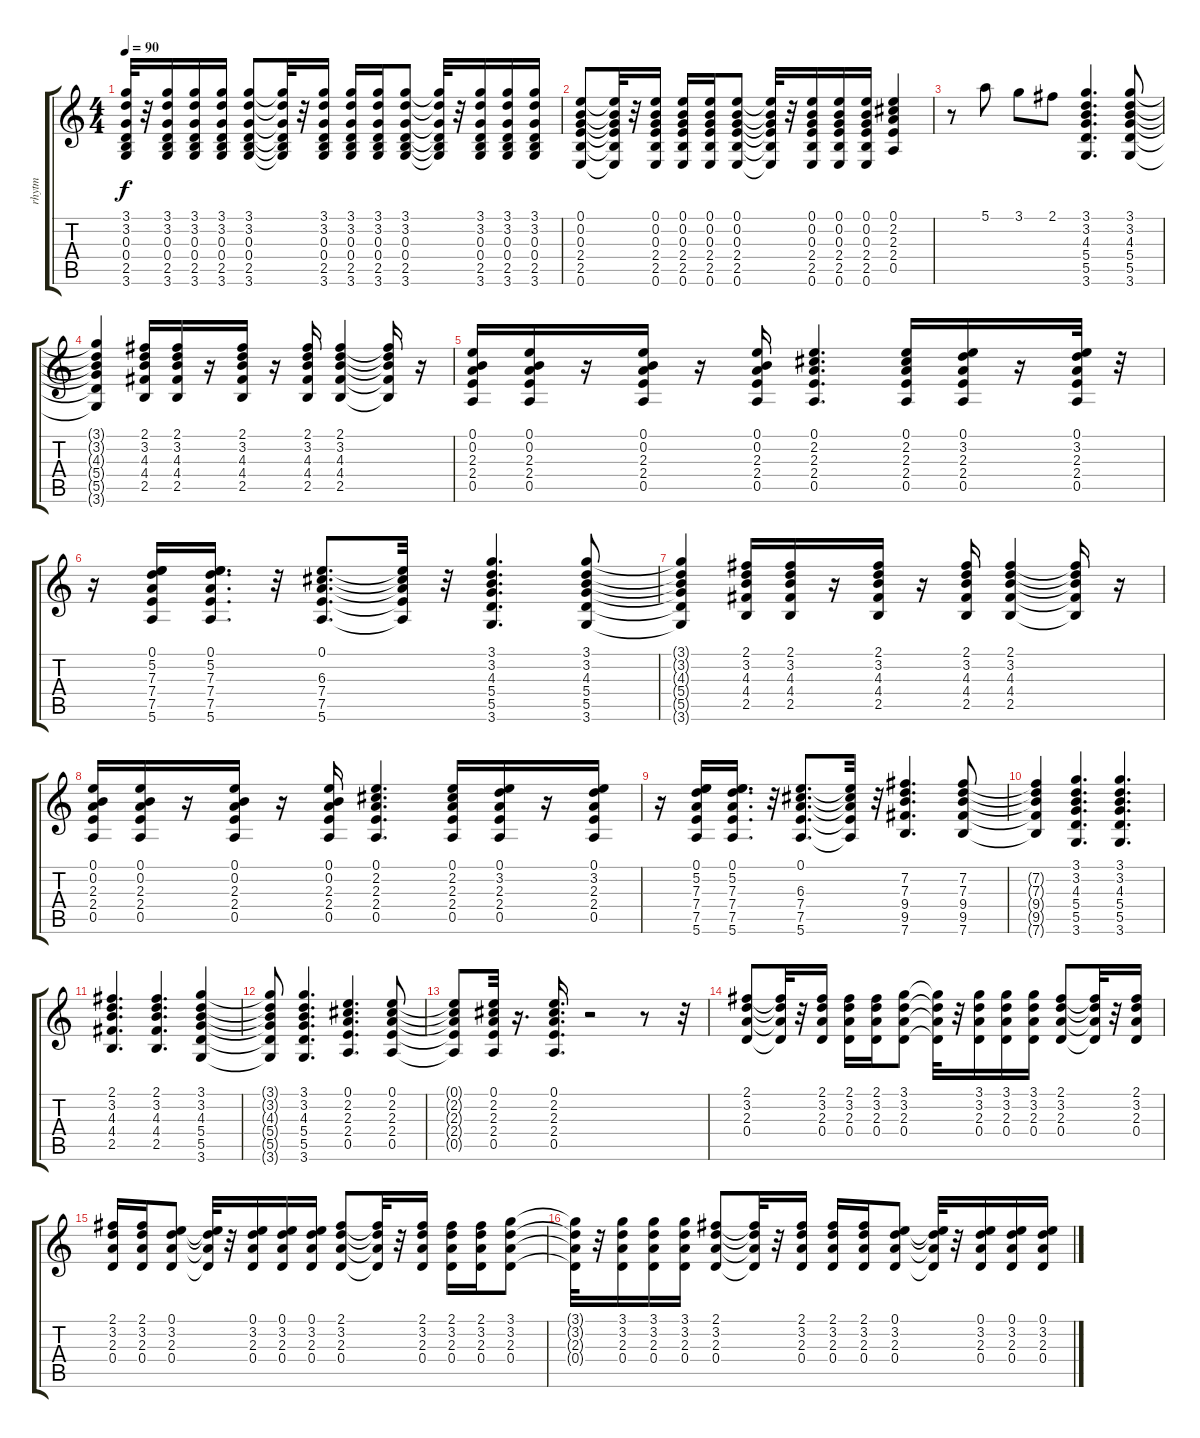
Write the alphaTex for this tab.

\track ("rhytm" "rhytm") {instrument acousticguitarsteel}
\staff {score tabs}
\tuning (E4 B3 G3 D3 A2 E2) {hide}
\ts (4 4)
\tempo 90
\clef g2
\ks c
(3.1{t} 3.2{t} 0.3{t} 0.4{t} 2.5{t} 3.6{t}).32{dy f} r.32 (3.1 3.2 0.3 0.4 2.5 3.6).16 (3.1 3.2 0.3 0.4 2.5 3.6).16 (3.1 3.2 0.3 0.4 2.5 3.6).16 (3.1 3.2 0.3 0.4 2.5 3.6).8 (3.1{t} 3.2{t} 0.3{t} 0.4{t} 2.5{t} 3.6{t}).32 r.32 (3.1 3.2 0.3 0.4 2.5 3.6).16 (3.1 3.2 0.3 0.4 2.5 3.6).16 (3.1 3.2 0.3 0.4 2.5 3.6).16 (3.1 3.2 0.3 0.4 2.5 3.6).8 (3.1{t} 3.2{t} 0.3{t} 0.4{t} 2.5{t} 3.6{t}).32 r.32 (3.1 3.2 0.3 0.4 2.5 3.6).16 (3.1 3.2 0.3 0.4 2.5 3.6).16 (3.1 3.2 0.3 0.4 2.5 3.6).16 |
(0.1 0.2 0.3 2.4 2.5 0.6).8 (0.1{t} 0.2{t} 0.3{t} 2.4{t} 2.5{t} 0.6{t}).32 r.32 (0.1 0.2 0.3 2.4 2.5 0.6).16 (0.1 0.2 0.3 2.4 2.5 0.6).16 (0.1 0.2 0.3 2.4 2.5 0.6).16 (0.1 0.2 0.3 2.4 2.5 0.6).8 (0.1{t} 0.2{t} 0.3{t} 2.4{t} 2.5{t} 0.6{t}).32 r.32 (0.1 0.2 0.3 2.4 2.5 0.6).16 (0.1 0.2 0.3 2.4 2.5 0.6).16 (0.1 0.2 0.3 2.4 2.5 0.6).16 (0.1 2.2 2.3 2.4 0.5).4 |
r.8 5.1.8 3.1.8 2.1.8 (3.1 3.2 4.3 5.4 5.5 3.6).4{d} (3.1 3.2 4.3 5.4 5.5 3.6).8 |
(3.1{t} 3.2{t} 4.3{t} 5.4{t} 5.5{t} 3.6{t}).4 (2.1 3.2 4.3 4.4 2.5).16 (2.1 3.2 4.3 4.4 2.5).16 r.16 (2.1 3.2 4.3 4.4 2.5).16 r.16 (2.1 3.2 4.3 4.4 2.5).16 (2.1 3.2 4.3 4.4 2.5).4 (2.1{t} 3.2{t} 4.3{t} 4.4{t} 2.5{t}).16 r.16 |
(0.1 0.2 2.3 2.4 0.5).16 (0.1 0.2 2.3 2.4 0.5).16 r.16 (0.1 0.2 2.3 2.4 0.5).16 r.16 (0.1 0.2 2.3 2.4 0.5).16 (0.1 2.2 2.3 2.4 0.5).4{d} (0.1 2.2 2.3 2.4 0.5).16 (0.1 3.2 2.3 2.4 0.5).16 r.16 (0.1 3.2 2.3 2.4 0.5).32 r.32 |
r.16 (0.1 5.2 7.3 7.4 7.5 5.6).16 (0.1 5.2 7.3 7.4 7.5 5.6).16{d} r.32 (0.1 6.3 7.4 7.5 5.6).8{d} (0.1{t} 6.3{t} 7.4{t} 7.5{t} 5.6{t}).32 r.32 (3.1 3.2 4.3 5.4 5.5 3.6).4{d} (3.1 3.2 4.3 5.4 5.5 3.6).8 |
(3.1{t} 3.2{t} 4.3{t} 5.4{t} 5.5{t} 3.6{t}).4 (2.1 3.2 4.3 4.4 2.5).16 (2.1 3.2 4.3 4.4 2.5).16 r.16 (2.1 3.2 4.3 4.4 2.5).16 r.16 (2.1 3.2 4.3 4.4 2.5).16 (2.1 3.2 4.3 4.4 2.5).4 (2.1{t} 3.2{t} 4.3{t} 4.4{t} 2.5{t}).16 r.16 |
(0.1 0.2 2.3 2.4 0.5).16 (0.1 0.2 2.3 2.4 0.5).16 r.16 (0.1 0.2 2.3 2.4 0.5).16 r.16 (0.1 0.2 2.3 2.4 0.5).16 (0.1 2.2 2.3 2.4 0.5).4{d} (0.1 2.2 2.3 2.4 0.5).16 (0.1 3.2 2.3 2.4 0.5).16 r.16 (0.1 3.2 2.3 2.4 0.5).16 |
r.16 (0.1 5.2 7.3 7.4 7.5 5.6).16 (0.1 5.2 7.3 7.4 7.5 5.6).16{d} r.32 (0.1 6.3 7.4 7.5 5.6).8{d} (0.1{t} 6.3{t} 7.4{t} 7.5{t} 5.6{t}).32 r.32 (7.2 7.3 9.4 9.5 7.6).4{d} (7.2 7.3 9.4 9.5 7.6).8 |
(7.2{t} 7.3{t} 9.4{t} 9.5{t} 7.6{t}).4 (3.1 3.2 4.3 5.4 5.5 3.6).4{d} (3.1 3.2 4.3 5.4 5.5 3.6).4{d} |
(2.1 3.2 4.3 4.4 2.5).4{d} (2.1 3.2 4.3 4.4 2.5).4{d} (3.1 3.2 4.3 5.4 5.5 3.6).4 |
(3.1{t} 3.2{t} 4.3{t} 5.4{t} 5.5{t} 3.6{t}).8 (3.1 3.2 4.3 5.4 5.5 3.6).4{d} (0.1 2.2 2.3 2.4 0.5).4{d} (0.1 2.2 2.3 2.4 0.5).8 |
(0.1{t} 2.2{t} 2.3{t} 2.4{t} 0.5{t}).8 (0.1 2.2 2.3 2.4 0.5).32 r.16{d} (0.1 2.2 2.3 2.4 0.5).16{d} r.2 r.8 r.32 |
(2.1 3.2 2.3 0.4).8 (2.1{t} 3.2{t} 2.3{t} 0.4{t}).32 r.32 (2.1 3.2 2.3 0.4).16 (2.1 3.2 2.3 0.4).16 (2.1 3.2 2.3 0.4).16 (3.1 3.2 2.3 0.4).8 (3.1{t} 3.2{t} 2.3{t} 0.4{t}).32 r.32 (3.1 3.2 2.3 0.4).16 (3.1 3.2 2.3 0.4).16 (3.1 3.2 2.3 0.4).16 (2.1 3.2 2.3 0.4).8 (2.1{t} 3.2{t} 2.3{t} 0.4{t}).32 r.32 (2.1 3.2 2.3 0.4).16 |
(2.1 3.2 2.3 0.4).16 (2.1 3.2 2.3 0.4).16 (0.1 3.2 2.3 0.4).8 (0.1{t} 3.2{t} 2.3{t} 0.4{t}).32 r.32 (0.1 3.2 2.3 0.4).16 (0.1 3.2 2.3 0.4).16 (0.1 3.2 2.3 0.4).16 (2.1 3.2 2.3 0.4).8 (2.1{t} 3.2{t} 2.3{t} 0.4{t}).32 r.32 (2.1 3.2 2.3 0.4).16 (2.1 3.2 2.3 0.4).16 (2.1 3.2 2.3 0.4).16 (3.1 3.2 2.3 0.4).8 |
(3.1{t} 3.2{t} 2.3{t} 0.4{t}).32 r.32 (3.1 3.2 2.3 0.4).16 (3.1 3.2 2.3 0.4).16 (3.1 3.2 2.3 0.4).16 (2.1 3.2 2.3 0.4).8 (2.1{t} 3.2{t} 2.3{t} 0.4{t}).32 r.32 (2.1 3.2 2.3 0.4).16 (2.1 3.2 2.3 0.4).16 (2.1 3.2 2.3 0.4).16 (0.1 3.2 2.3 0.4).8 (0.1{t} 3.2{t} 2.3{t} 0.4{t}).32 r.32 (0.1 3.2 2.3 0.4).16 (0.1 3.2 2.3 0.4).16 (0.1 3.2 2.3 0.4).16
